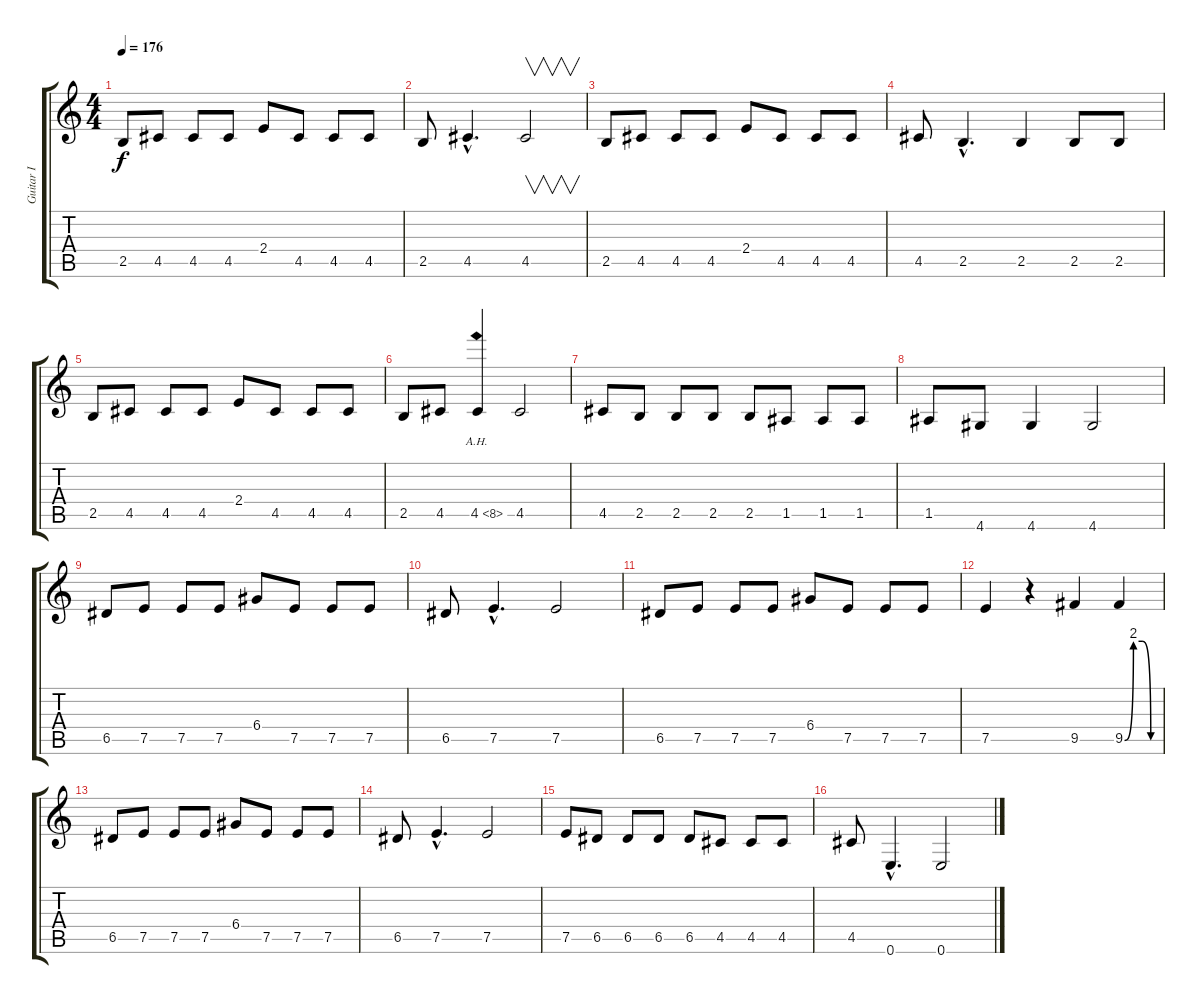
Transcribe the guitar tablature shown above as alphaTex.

\track ("Guitar I" "Guitar I") {instrument distortionguitar}
\staff {score tabs}
\tuning (E4 B3 G3 D3 A2 E2) {hide}
\ts (4 4)
\tempo 176
\clef g2
\ks c
2.5.8{dy f} 4.5.8 4.5.8 4.5.8 2.4.8 4.5.8 4.5.8 4.5.8 |
2.5.8 4.5{hac}.4{d} 4.5.2{v} |
2.5.8 4.5.8 4.5.8 4.5.8 2.4.8 4.5.8 4.5.8 4.5.8 |
4.5.8 2.5{hac}.4{d} 2.5.4 2.5.8 2.5.8 |
2.5.8 4.5.8 4.5.8 4.5.8 2.4.8 4.5.8 4.5.8 4.5.8 |
2.5.8 4.5.8 4.5{ah 4}.4 4.5.2 |
4.5.8 2.5.8 2.5.8 2.5.8 2.5.8 1.5.8 1.5.8 1.5.8 |
1.5.8 4.6.8 4.6.4 4.6.2 |
6.5.8 7.5.8 7.5.8 7.5.8 6.4.8 7.5.8 7.5.8 7.5.8 |
6.5.8 7.5{hac}.4{d} 7.5.2 |
6.5.8 7.5.8 7.5.8 7.5.8 6.4.8 7.5.8 7.5.8 7.5.8 |
7.5.4 r.4 9.5.4 9.5{be (custom 0 0 15 8 30 8 45 0 60 0)}.4 |
6.5.8 7.5.8 7.5.8 7.5.8 6.4.8 7.5.8 7.5.8 7.5.8 |
6.5.8 7.5{hac}.4{d} 7.5.2 |
7.5.8 6.5.8 6.5.8 6.5.8 6.5.8 4.5.8 4.5.8 4.5.8 |
4.5.8 0.6{hac}.4{d} 0.6.2
